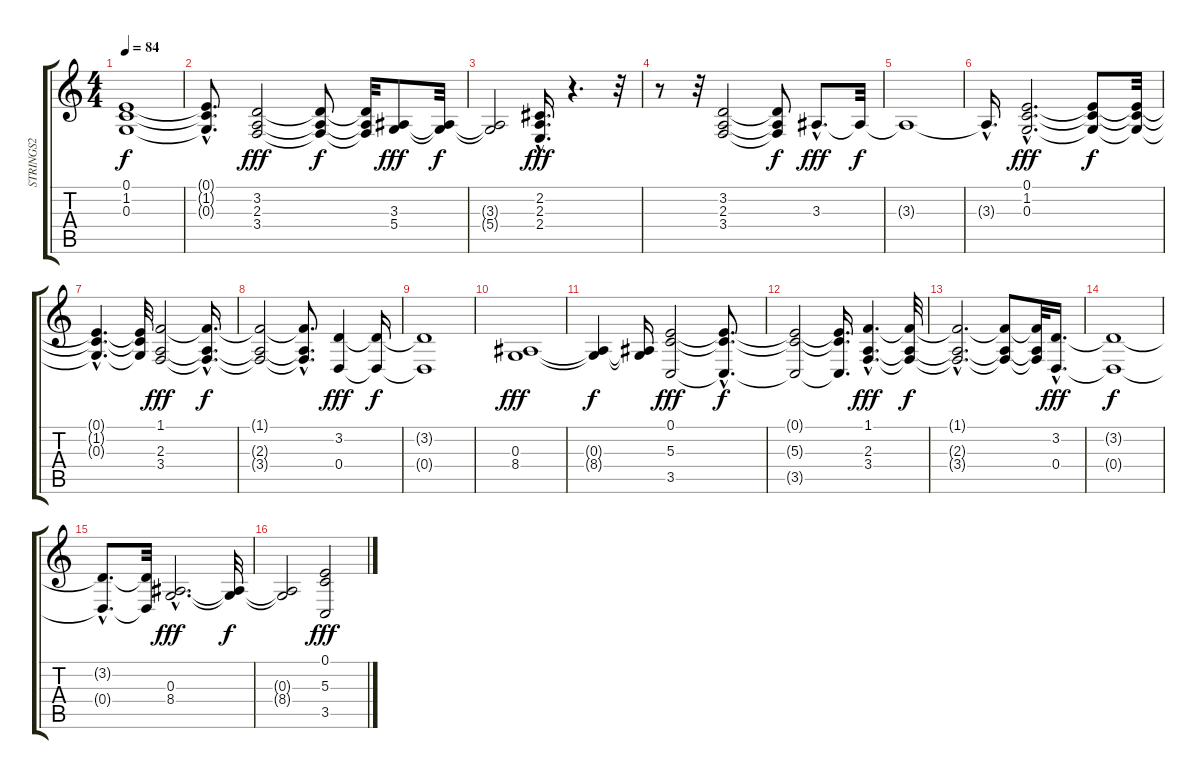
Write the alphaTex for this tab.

\track ("STRINGS2" "STRINGS2") {instrument stringensemble2}
\staff {score tabs}
\tuning (E4 B3 G3 D3 A2 E2) {hide}
\ts (4 4)
\tempo 84
\clef g2
\ks c
(0.1{t} 1.2{t} 0.3{t}).1{dy f} |
(0.1{hac t} 1.2{hac t} 0.3{hac t}).8{d} (3.2 2.3 3.4).2{dy fff} (3.2{t} 2.3{t} 3.4{t}).8{dy f} (3.2{t} 2.3{t} 3.4{t}).32 (3.3 5.4).8{dy fff} (3.3{t} 5.4{t}).32{dy f} |
(3.3{t} 5.4{t}).2 (2.2{hac} 2.3{hac} 2.4{hac}).16{d dy fff} r.4{d} r.32 |
r.8 r.32 (3.2 2.3 3.4).2 (3.2{t} 2.3{t} 3.4{t}).8{dy f} 3.3{hac}.8{d dy fff} 3.3{t}.32{dy f} |
3.3{t}.1 |
3.3{hac t}.16{d} (0.1{hac} 1.2{hac} 0.3{hac}).2{d dy fff} (0.1{t} 1.2{t} 0.3{t}).8{dy f} (0.1{t} 1.2{t} 0.3{t}).32 |
(0.1{hac t} 1.2{hac t} 0.3{hac t}).4{d} (0.1{t} 1.2{t} 0.3{t}).32 (1.1 2.3 3.4).2{dy fff} (1.1{hac t} 2.3{hac t} 3.4{hac t}).16{d dy f} |
(1.1{t} 2.3{t} 3.4{t}).2 (1.1{t} 2.3{t} 3.4{hac t}).8{d} (3.2 0.4).4{dy fff} (3.2{t} 0.4{t}).16{dy f} |
(3.2{t} 0.4{t}).1 |
(0.3 8.4).1{dy fff} |
(0.3{t} 8.4{t}).4{dy f} (0.3{t} 8.4{t}).16 (0.1 5.3 3.5).2{dy fff} (0.1{hac t} 5.3{hac t} 3.5{hac t}).8{d dy f} |
(0.1{t} 5.3{t} 3.5{t}).2 (0.1{t} 5.3{t} 3.5{t}).16{d} (1.1{hac} 2.3{hac} 3.4{hac}).4{d dy fff} (1.1{t} 2.3{t} 3.4{t}).32{dy f} |
(1.1{hac t} 2.3{hac t} 3.4{hac t}).2{d} (1.1{t} 2.3{t} 3.4{t}).8 (1.1{t} 2.3{t} 3.4{t}).32 (3.2{hac} 0.4{hac}).16{d dy fff} |
(3.2{t} 0.4{t}).1{dy f} |
(3.2{hac t} 0.4{hac t}).8{d} (3.2{t} 0.4{t}).32 (0.3{hac} 8.4{hac}).2{d dy fff} (0.3{t} 8.4{t}).32{dy f} |
(0.3{t} 8.4{t}).2 (0.1 5.3 3.5).2{dy fff}
